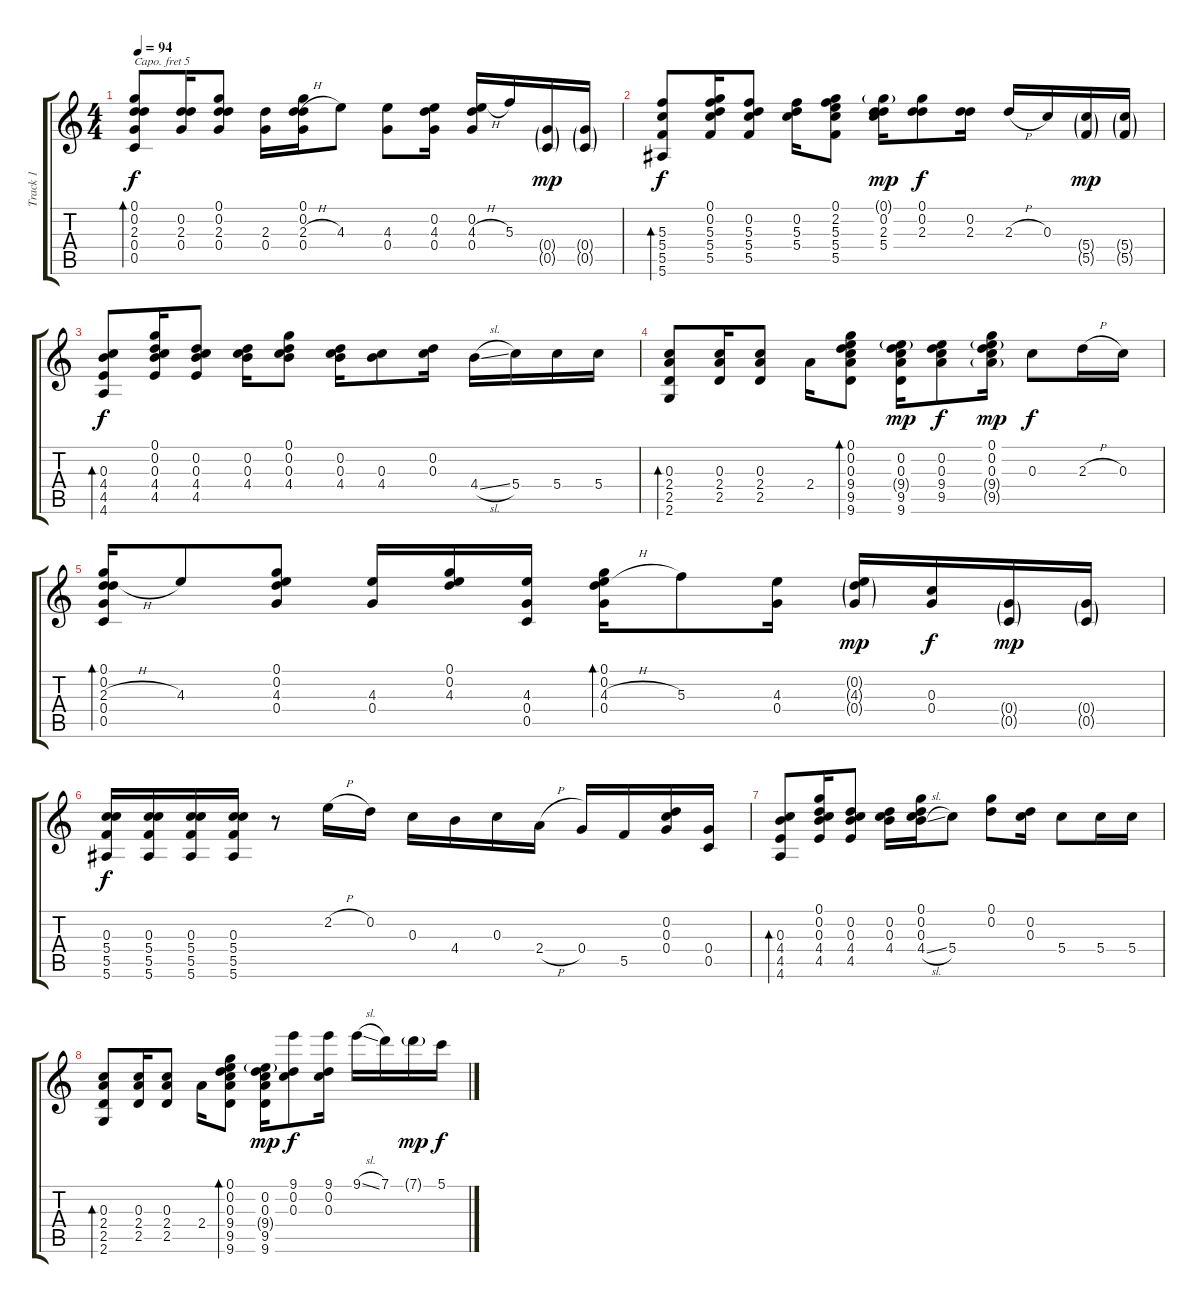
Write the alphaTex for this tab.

\track ("Track 1" "Track 1") {instrument acousticguitarsteel}
\staff {score tabs}
\capo 5
\tuning (D4 A3 G3 D3 G2 C2) {hide}
\ts (4 4)
\tempo 94
\clef g2
\ks c
(0.1 0.2 2.3 0.4 0.5).8{bd 120 dy f} (0.2 2.3 0.4).16 (0.1 0.2 2.3 0.4).8 (2.3 0.4).16 (0.1 0.2 2.3{h} 0.4).16 4.3.8 (4.3 0.4).8 (0.2 4.3 0.4).16 (0.2 4.3{h} 0.4).16 5.3.16 (0.4{g} 0.5{g}).16{dy mp} (0.4{g} 0.5{g}).16 |
(5.3 5.4 5.5 5.6).8{bd 60 dy f} (0.1 0.2 5.3 5.4 5.5).16 (0.2 5.3 5.4 5.5).8 (0.2 5.3 5.4).16 (0.1 2.2 5.3 5.4 5.5).8 (0.1{g} 0.2 2.3 5.4).16{dy mp} (0.1 0.2 2.3).8{dy f} (0.2 2.3).16 2.3{h}.16 0.3.16 (5.4{g} 5.5{g}).16{dy mp} (5.4{g} 5.5{g}).16 |
(0.3 4.4 4.5 4.6).8{bd 60 dy f} (0.1 0.2 0.3 4.4 4.5).16 (0.2 0.3 4.4 4.5).8 (0.2 0.3 4.4).16 (0.1 0.2 0.3 4.4).8 (0.2 0.3 4.4).16 (0.3 4.4).8 (0.2 0.3).16 4.4{sl}.16 5.4.16 5.4.16 5.4.16 |
(0.3 2.4 2.5 2.6).8{bd 60} (0.3 2.4 2.5).16 (0.3 2.4 2.5).8 2.4.16 (0.1 0.2 0.3 9.4 9.5 9.6).8{bd 60} (0.2 0.3 9.4{g} 9.5 9.6).16{dy mp} (0.2 0.3 9.4 9.5).8{dy f} (0.1 0.2 0.3 9.4{g} 9.5{g}).16{dy mp} 0.3.8{dy f} 2.3{h}.16 0.3.16 |
(0.1 0.2 2.3{h} 0.4 0.5).16{bd 120} 4.3.8 (0.1 0.2 4.3 0.4).8 (4.3 0.4).16 (0.1 0.2 4.3).16 (4.3 0.4 0.5).16 (0.1 0.2 4.3{h} 0.4).16{bd 120} 5.3.8 (4.3 0.4).16 (0.2{g} 4.3{g} 0.4{g}).16{dy mp} (0.3 0.4).16{dy f} (0.4{g} 0.5{g}).16{dy mp} (0.4{g} 0.5{g}).16 |
(0.3 5.4 5.5 5.6).16{dy f} (0.3 5.4 5.5 5.6).16 (0.3 5.4 5.5 5.6).16 (0.3 5.4 5.5 5.6).16 r.8 2.2{h}.16 0.2.16 0.3.16 4.4.16 0.3.16 2.4{h}.16 0.4.16 5.5.16 (0.2 0.3 0.4).16 (0.4 0.5).16 |
(0.3 4.4 4.5 4.6).8{bd 60} (0.1 0.2 0.3 4.4 4.5).16 (0.2 0.3 4.4 4.5).8 (0.2 0.3 4.4).16 (0.1 0.2 0.3 4.4{sl}).16 5.4.8 (0.1 0.2).8 (0.2 0.3).16 5.4.8 5.4.16 5.4.16 |
(0.3 2.4 2.5 2.6).8{bd 60} (0.3 2.4 2.5).16 (0.3 2.4 2.5).8 2.4.16 (0.1 0.2 0.3 9.4 9.5 9.6).8{bd 60} (0.2 0.3 9.4{g} 9.5 9.6).16{dy mp} (9.1 0.2 0.3).8{dy f} (9.1 0.2 0.3).16 9.1{sl}.16 7.1.16 7.1{g}.16{dy mp} 5.1.16{dy f}
